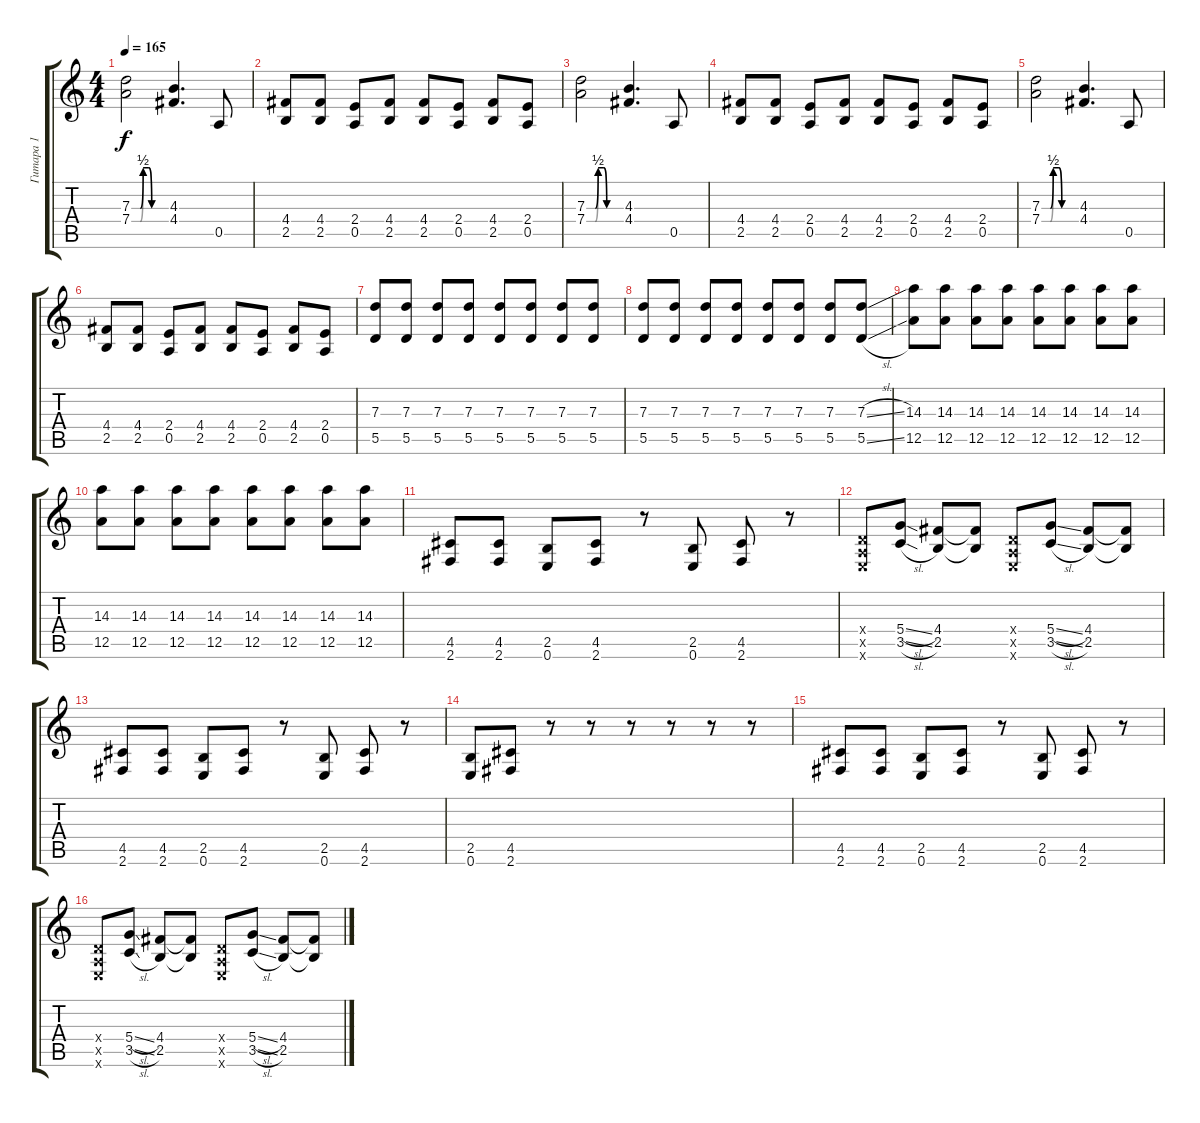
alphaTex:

\track ("Гитара 1" "Гитара 1") {instrument distortionguitar}
\staff {score tabs}
\tuning (E4 B3 G3 D3 A2 E2) {hide}
\ts (4 4)
\tempo 165
\clef g2
\ks c
(7.3{be (custom 0 0 15 0 20 2 30 2 35 0 60 0)} 7.4{be (custom 0 0 10 0 15 0 20 2 30 2 35 0 60 0)}).2{dy f} (4.3 4.4).4{d} 0.5.8 |
(4.4 2.5).8 (4.4 2.5).8 (2.4 0.5).8 (4.4 2.5).8 (4.4 2.5).8 (2.4 0.5).8 (4.4 2.5).8 (2.4 0.5).8 |
(7.3{be (custom 0 0 15 0 20 2 30 2 35 0 60 0)} 7.4{be (custom 0 0 10 0 15 0 20 2 30 2 35 0 60 0)}).2 (4.3 4.4).4{d} 0.5.8 |
(4.4 2.5).8 (4.4 2.5).8 (2.4 0.5).8 (4.4 2.5).8 (4.4 2.5).8 (2.4 0.5).8 (4.4 2.5).8 (2.4 0.5).8 |
(7.3{be (custom 0 0 15 0 20 2 30 2 35 0 60 0)} 7.4{be (custom 0 0 10 0 15 0 20 2 30 2 35 0 60 0)}).2 (4.3 4.4).4{d} 0.5.8 |
(4.4 2.5).8 (4.4 2.5).8 (2.4 0.5).8 (4.4 2.5).8 (4.4 2.5).8 (2.4 0.5).8 (4.4 2.5).8 (2.4 0.5).8 |
(7.3 5.5).8 (7.3 5.5).8 (7.3 5.5).8 (7.3 5.5).8 (7.3 5.5).8 (7.3 5.5).8 (7.3 5.5).8 (7.3 5.5).8 |
(7.3 5.5).8 (7.3 5.5).8 (7.3 5.5).8 (7.3 5.5).8 (7.3 5.5).8 (7.3 5.5).8 (7.3 5.5).8 (7.3{sl} 5.5{sl}).8 |
(14.3 12.5).8 (14.3 12.5).8 (14.3 12.5).8 (14.3 12.5).8 (14.3 12.5).8 (14.3 12.5).8 (14.3 12.5).8 (14.3 12.5).8 |
(14.3 12.5).8 (14.3 12.5).8 (14.3 12.5).8 (14.3 12.5).8 (14.3 12.5).8 (14.3 12.5).8 (14.3 12.5).8 (14.3 12.5).8 |
(4.5 2.6).8 (4.5 2.6).8 (2.5 0.6).8 (4.5 2.6).8 r.8 (2.5 0.6).8 (4.5 2.6).8 r.8 |
(0.4{x} 0.5{x} 0.6{x}).8 (5.4{sl} 3.5{sl}).8 (4.4 2.5).8 (4.4{t} 2.5{t}).8 (0.4{x} 0.5{x} 0.6{x}).8 (5.4{sl} 3.5{sl}).8 (4.4 2.5).8 (4.4{t} 2.5{t}).8 |
(4.5 2.6).8 (4.5 2.6).8 (2.5 0.6).8 (4.5 2.6).8 r.8 (2.5 0.6).8 (4.5 2.6).8 r.8 |
(2.5 0.6).8 (4.5 2.6).8 r.8 r.8 r.8 r.8 r.8 r.8 |
(4.5 2.6).8 (4.5 2.6).8 (2.5 0.6).8 (4.5 2.6).8 r.8 (2.5 0.6).8 (4.5 2.6).8 r.8 |
(0.4{x} 0.5{x} 0.6{x}).8 (5.4{sl} 3.5{sl}).8 (4.4 2.5).8 (4.4{t} 2.5{t}).8 (0.4{x} 0.5{x} 0.6{x}).8 (5.4{sl} 3.5{sl}).8 (4.4 2.5).8 (4.4{t} 2.5{t}).8
